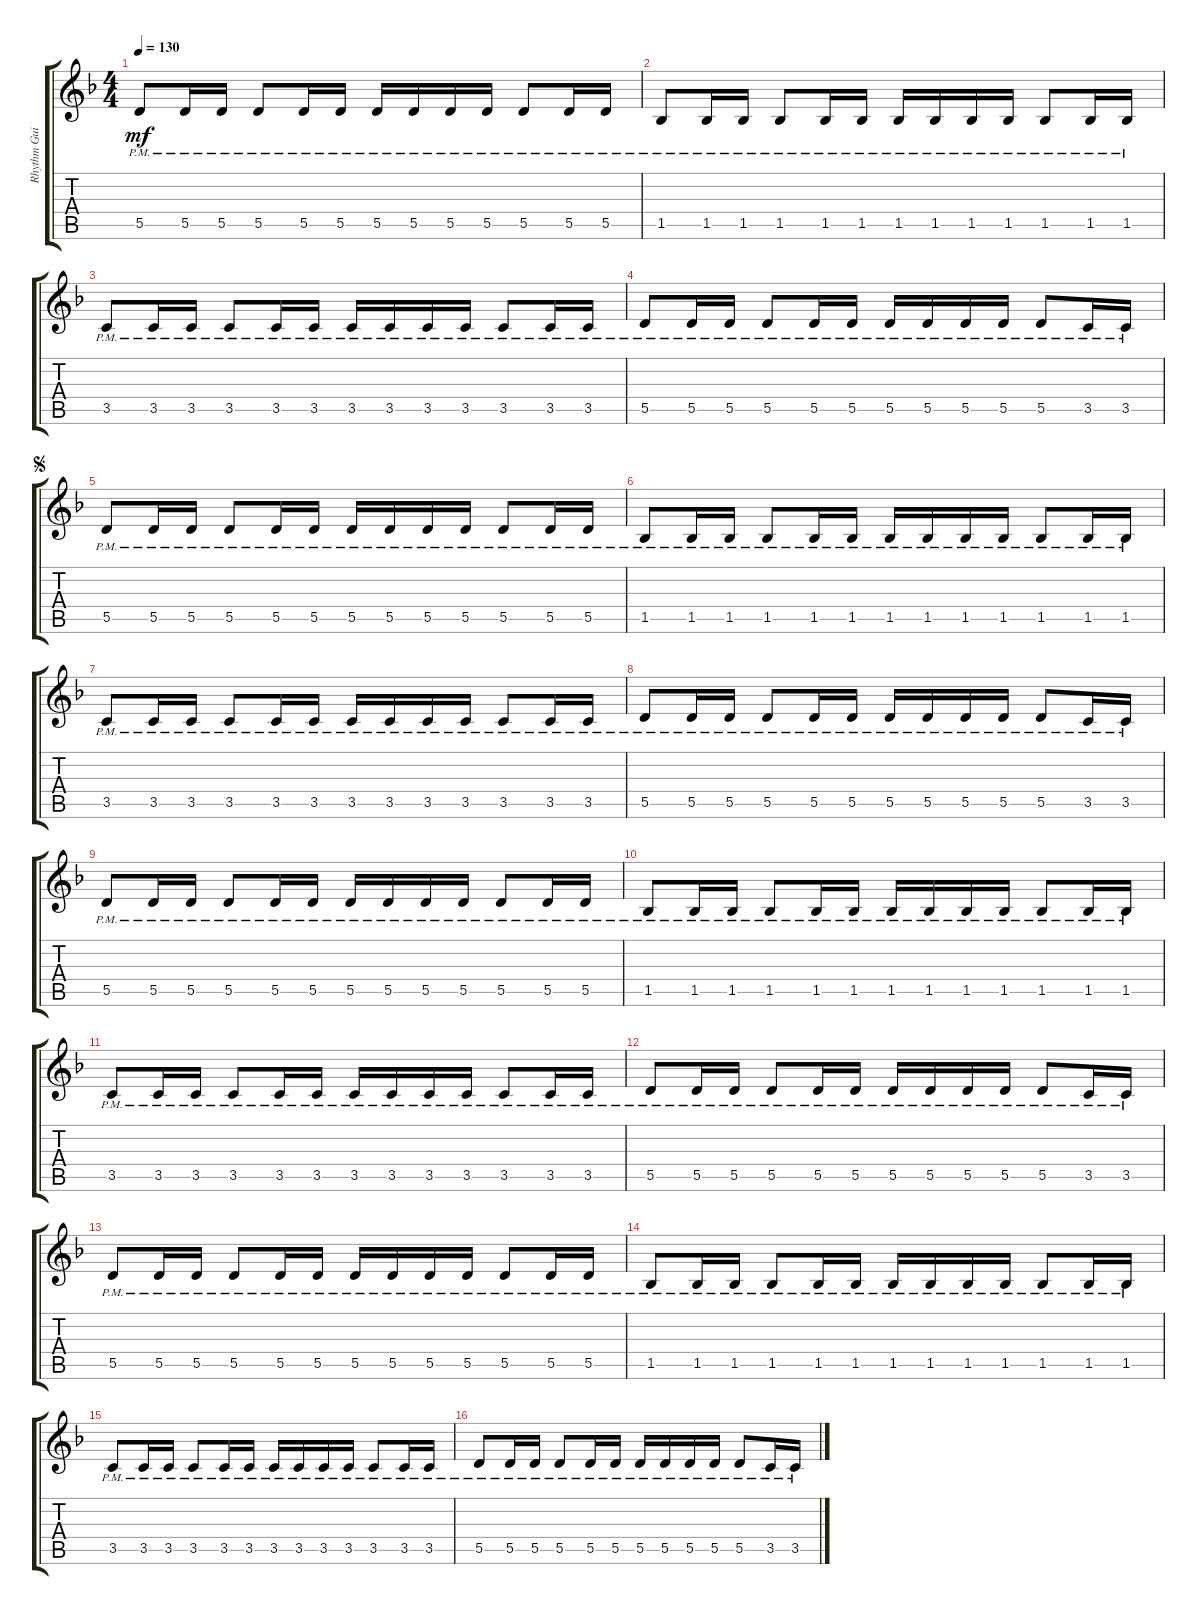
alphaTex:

\track ("Rhythm Guitar" "Rhythm Gui") {instrument distortionguitar}
\staff {score tabs}
\tuning (E4 B3 G3 D3 A2 E2) {hide}
\ts (4 4)
\tempo 130
\clef g2
\ks f
5.5{pm}.8{dy mf} 5.5{pm}.16 5.5{pm}.16 5.5{pm}.8 5.5{pm}.16 5.5{pm}.16 5.5{pm}.16 5.5{pm}.16 5.5{pm}.16 5.5{pm}.16 5.5{pm}.8 5.5{pm}.16 5.5{pm}.16 |
1.5{pm}.8 1.5{pm}.16 1.5{pm}.16 1.5{pm}.8 1.5{pm}.16 1.5{pm}.16 1.5{pm}.16 1.5{pm}.16 1.5{pm}.16 1.5{pm}.16 1.5{pm}.8 1.5{pm}.16 1.5{pm}.16 |
3.5{pm}.8 3.5{pm}.16 3.5{pm}.16 3.5{pm}.8 3.5{pm}.16 3.5{pm}.16 3.5{pm}.16 3.5{pm}.16 3.5{pm}.16 3.5{pm}.16 3.5{pm}.8 3.5{pm}.16 3.5{pm}.16 |
5.5{pm}.8 5.5{pm}.16 5.5{pm}.16 5.5{pm}.8 5.5{pm}.16 5.5{pm}.16 5.5{pm}.16 5.5{pm}.16 5.5{pm}.16 5.5{pm}.16 5.5{pm}.8 3.5{pm}.16 3.5{pm}.16 |
\jump segno
5.5{pm}.8 5.5{pm}.16 5.5{pm}.16 5.5{pm}.8 5.5{pm}.16 5.5{pm}.16 5.5{pm}.16 5.5{pm}.16 5.5{pm}.16 5.5{pm}.16 5.5{pm}.8 5.5{pm}.16 5.5{pm}.16 |
1.5{pm}.8 1.5{pm}.16 1.5{pm}.16 1.5{pm}.8 1.5{pm}.16 1.5{pm}.16 1.5{pm}.16 1.5{pm}.16 1.5{pm}.16 1.5{pm}.16 1.5{pm}.8 1.5{pm}.16 1.5{pm}.16 |
3.5{pm}.8 3.5{pm}.16 3.5{pm}.16 3.5{pm}.8 3.5{pm}.16 3.5{pm}.16 3.5{pm}.16 3.5{pm}.16 3.5{pm}.16 3.5{pm}.16 3.5{pm}.8 3.5{pm}.16 3.5{pm}.16 |
5.5{pm}.8 5.5{pm}.16 5.5{pm}.16 5.5{pm}.8 5.5{pm}.16 5.5{pm}.16 5.5{pm}.16 5.5{pm}.16 5.5{pm}.16 5.5{pm}.16 5.5{pm}.8 3.5{pm}.16 3.5{pm}.16 |
5.5{pm}.8 5.5{pm}.16 5.5{pm}.16 5.5{pm}.8 5.5{pm}.16 5.5{pm}.16 5.5{pm}.16 5.5{pm}.16 5.5{pm}.16 5.5{pm}.16 5.5{pm}.8 5.5{pm}.16 5.5{pm}.16 |
1.5{pm}.8 1.5{pm}.16 1.5{pm}.16 1.5{pm}.8 1.5{pm}.16 1.5{pm}.16 1.5{pm}.16 1.5{pm}.16 1.5{pm}.16 1.5{pm}.16 1.5{pm}.8 1.5{pm}.16 1.5{pm}.16 |
3.5{pm}.8 3.5{pm}.16 3.5{pm}.16 3.5{pm}.8 3.5{pm}.16 3.5{pm}.16 3.5{pm}.16 3.5{pm}.16 3.5{pm}.16 3.5{pm}.16 3.5{pm}.8 3.5{pm}.16 3.5{pm}.16 |
5.5{pm}.8 5.5{pm}.16 5.5{pm}.16 5.5{pm}.8 5.5{pm}.16 5.5{pm}.16 5.5{pm}.16 5.5{pm}.16 5.5{pm}.16 5.5{pm}.16 5.5{pm}.8 3.5{pm}.16 3.5{pm}.16 |
5.5{pm}.8 5.5{pm}.16 5.5{pm}.16 5.5{pm}.8 5.5{pm}.16 5.5{pm}.16 5.5{pm}.16 5.5{pm}.16 5.5{pm}.16 5.5{pm}.16 5.5{pm}.8 5.5{pm}.16 5.5{pm}.16 |
1.5{pm}.8 1.5{pm}.16 1.5{pm}.16 1.5{pm}.8 1.5{pm}.16 1.5{pm}.16 1.5{pm}.16 1.5{pm}.16 1.5{pm}.16 1.5{pm}.16 1.5{pm}.8 1.5{pm}.16 1.5{pm}.16 |
3.5{pm}.8 3.5{pm}.16 3.5{pm}.16 3.5{pm}.8 3.5{pm}.16 3.5{pm}.16 3.5{pm}.16 3.5{pm}.16 3.5{pm}.16 3.5{pm}.16 3.5{pm}.8 3.5{pm}.16 3.5{pm}.16 |
5.5{pm}.8 5.5{pm}.16 5.5{pm}.16 5.5{pm}.8 5.5{pm}.16 5.5{pm}.16 5.5{pm}.16 5.5{pm}.16 5.5{pm}.16 5.5{pm}.16 5.5{pm}.8 3.5{pm}.16 3.5{pm}.16
